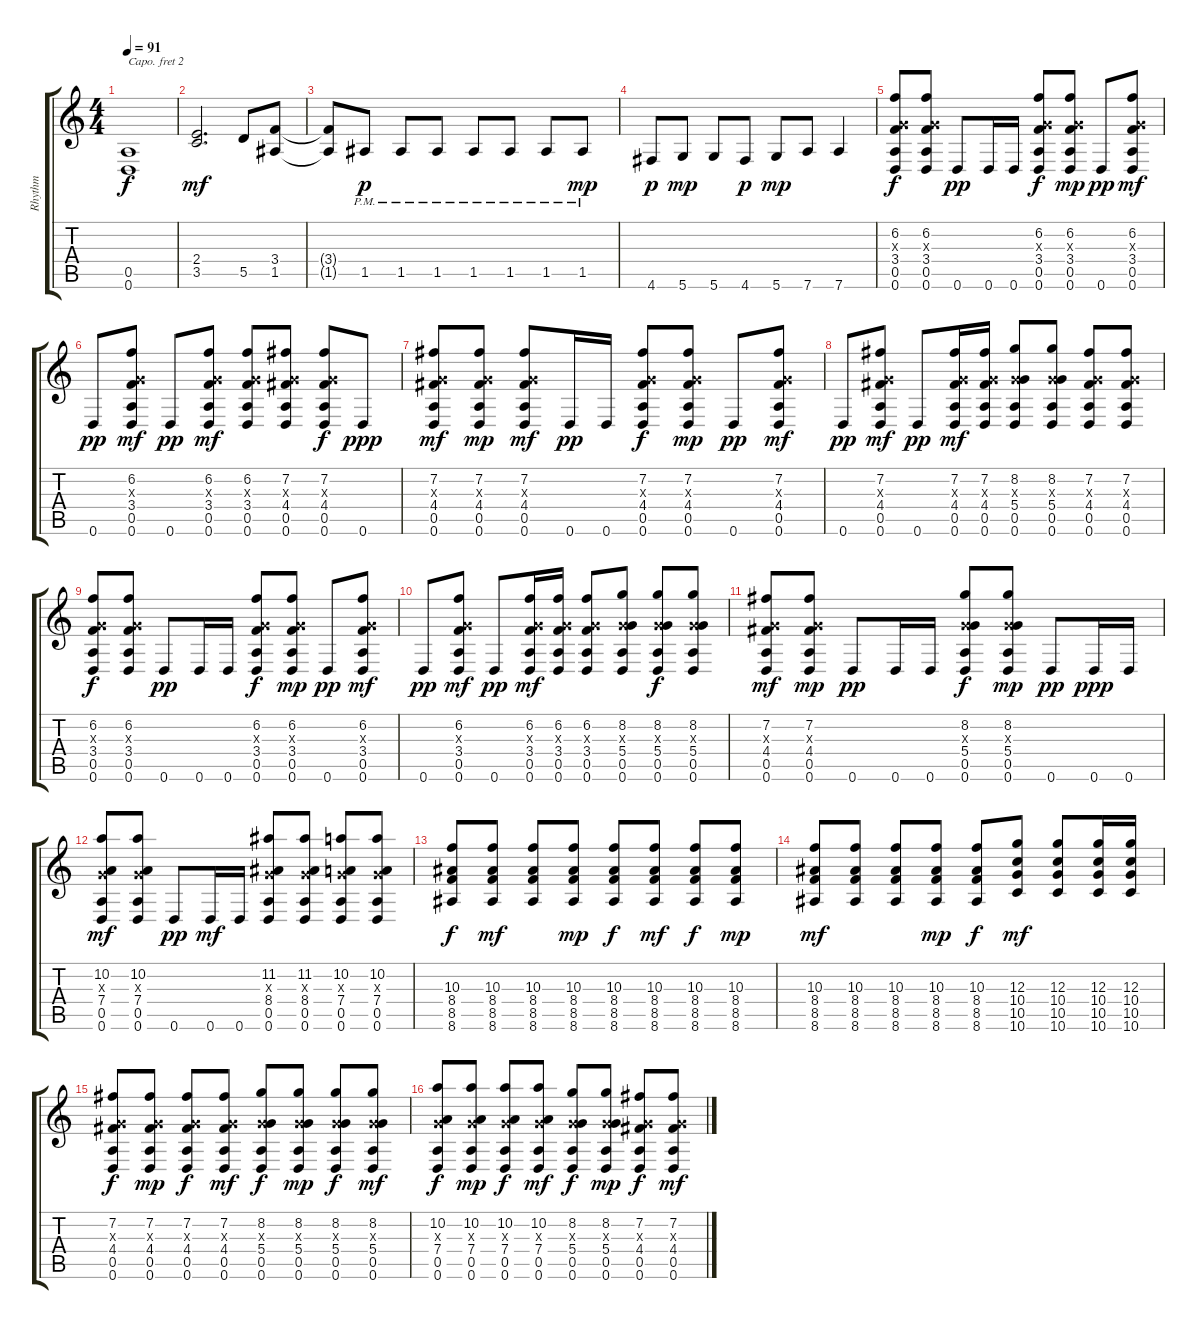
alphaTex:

\track ("Rhythm" "Rhythm") {instrument distortionguitar}
\staff {score tabs}
\capo 2
\tuning (D4 A3 F3 C3 G2 C2) {hide}
\ts (4 4)
\tempo 91
\clef g2
\ks c
(0.5{t} 0.6{t}).1{dy f} |
(2.4 3.5).2{d dy mf} 5.5.8 (3.4 1.5).8 |
(3.4{t} 1.5{t}).8 1.5{pm}.8{dy p} 1.5{pm}.8 1.5{pm}.8 1.5{pm}.8 1.5{pm}.8 1.5{pm}.8 1.5{pm}.8{dy mp} |
4.6.8{dy p} 5.6.8{dy mp} 5.6.8 4.6.8{dy p} 5.6.8{dy mp} 7.6.8 7.6.4 |
(6.2 0.3{x} 3.4 0.5 0.6).8{dy f} (6.2 0.3{x} 3.4 0.5 0.6).8 0.6.8{dy pp} 0.6.16 0.6.16 (6.2 0.3{x} 3.4 0.5 0.6).8{dy f} (6.2 0.3{x} 3.4 0.5 0.6).8{dy mp} 0.6.8{dy pp} (6.2 0.3{x} 3.4 0.5 0.6).8{dy mf} |
0.6.8{dy pp} (6.2 0.3{x} 3.4 0.5 0.6).8{dy mf} 0.6.8{dy pp} (6.2 0.3{x} 3.4 0.5 0.6).8{dy mf} (6.2 0.3{x} 3.4 0.5 0.6).8 (7.2 0.3{x} 4.4 0.5 0.6).8 (7.2 0.3{x} 4.4 0.5 0.6).8{dy f} 0.6.8{dy ppp} |
(7.2 0.3{x} 4.4 0.5 0.6).8{dy mf} (7.2 0.3{x} 4.4 0.5 0.6).8{dy mp} (7.2 0.3{x} 4.4 0.5 0.6).8{dy mf} 0.6.16{dy pp} 0.6.16 (7.2 0.3{x} 4.4 0.5 0.6).8{dy f} (7.2 0.3{x} 4.4 0.5 0.6).8{dy mp} 0.6.8{dy pp} (7.2 0.3{x} 4.4 0.5 0.6).8{dy mf} |
0.6.8{dy pp} (7.2 0.3{x} 4.4 0.5 0.6).8{dy mf} 0.6.8{dy pp} (7.2 0.3{x} 4.4 0.5 0.6).16{dy mf} (7.2 0.3{x} 4.4 0.5 0.6).16 (8.2 0.3{x} 5.4 0.5 0.6).8 (8.2 0.3{x} 5.4 0.5 0.6).8 (7.2 0.3{x} 4.4 0.5 0.6).8 (7.2 0.3{x} 4.4 0.5 0.6).8 |
(6.2 0.3{x} 3.4 0.5 0.6).8{dy f} (6.2 0.3{x} 3.4 0.5 0.6).8 0.6.8{dy pp} 0.6.16 0.6.16 (6.2 0.3{x} 3.4 0.5 0.6).8{dy f} (6.2 0.3{x} 3.4 0.5 0.6).8{dy mp} 0.6.8{dy pp} (6.2 0.3{x} 3.4 0.5 0.6).8{dy mf} |
0.6.8{dy pp} (6.2 0.3{x} 3.4 0.5 0.6).8{dy mf} 0.6.8{dy pp} (6.2 0.3{x} 3.4 0.5 0.6).16{dy mf} (6.2 0.3{x} 3.4 0.5 0.6).16 (6.2 0.3{x} 3.4 0.5 0.6).8 (8.2 0.3{x} 5.4 0.5 0.6).8 (8.2 0.3{x} 5.4 0.5 0.6).8{dy f} (8.2 0.3{x} 5.4 0.5 0.6).8 |
(7.2 0.3{x} 4.4 0.5 0.6).8{dy mf} (7.2 0.3{x} 4.4 0.5 0.6).8{dy mp} 0.6.8{dy pp} 0.6.16 0.6.16 (8.2 0.3{x} 5.4 0.5 0.6).8{dy f} (8.2 0.3{x} 5.4 0.5 0.6).8{dy mp} 0.6.8{dy pp} 0.6.16{dy ppp} 0.6.16 |
(10.2 0.3{x} 7.4 0.5 0.6).8{dy mf} (10.2 0.3{x} 7.4 0.5 0.6).8 0.6.8{dy pp} 0.6.16{dy mf} 0.6.16 (11.2 0.3{x} 8.4 0.5 0.6).8 (11.2 0.3{x} 8.4 0.5 0.6).8 (10.2 0.3{x} 7.4 0.5 0.6).8 (10.2 0.3{x} 7.4 0.5 0.6).8 |
(10.3 8.4 8.5 8.6).8{dy f} (10.3 8.4 8.5 8.6).8{dy mf} (10.3 8.4 8.5 8.6).8 (10.3 8.4 8.5 8.6).8{dy mp} (10.3 8.4 8.5 8.6).8{dy f} (10.3 8.4 8.5 8.6).8{dy mf} (10.3 8.4 8.5 8.6).8{dy f} (10.3 8.4 8.5 8.6).8{dy mp} |
(10.3 8.4 8.5 8.6).8{dy mf} (10.3 8.4 8.5 8.6).8 (10.3 8.4 8.5 8.6).8 (10.3 8.4 8.5 8.6).8{dy mp} (10.3 8.4 8.5 8.6).8{dy f} (12.3 10.4 10.5 10.6).8{dy mf} (12.3 10.4 10.5 10.6).8 (12.3 10.4 10.5 10.6).16 (12.3 10.4 10.5 10.6).16 |
(7.2 0.3{x} 4.4 0.5 0.6).8{dy f} (7.2 0.3{x} 4.4 0.5 0.6).8{dy mp} (7.2 0.3{x} 4.4 0.5 0.6).8{dy f} (7.2 0.3{x} 4.4 0.5 0.6).8{dy mf} (8.2 0.3{x} 5.4 0.5 0.6).8{dy f} (8.2 0.3{x} 5.4 0.5 0.6).8{dy mp} (8.2 0.3{x} 5.4 0.5 0.6).8{dy f} (8.2 0.3{x} 5.4 0.5 0.6).8{dy mf} |
(10.2 0.3{x} 7.4 0.5 0.6).8{dy f} (10.2 0.3{x} 7.4 0.5 0.6).8{dy mp} (10.2 0.3{x} 7.4 0.5 0.6).8{dy f} (10.2 0.3{x} 7.4 0.5 0.6).8{dy mf} (8.2 0.3{x} 5.4 0.5 0.6).8{dy f} (8.2 0.3{x} 5.4 0.5 0.6).8{dy mp} (7.2 0.3{x} 4.4 0.5 0.6).8{dy f} (7.2 0.3{x} 4.4 0.5 0.6).8{dy mf}
